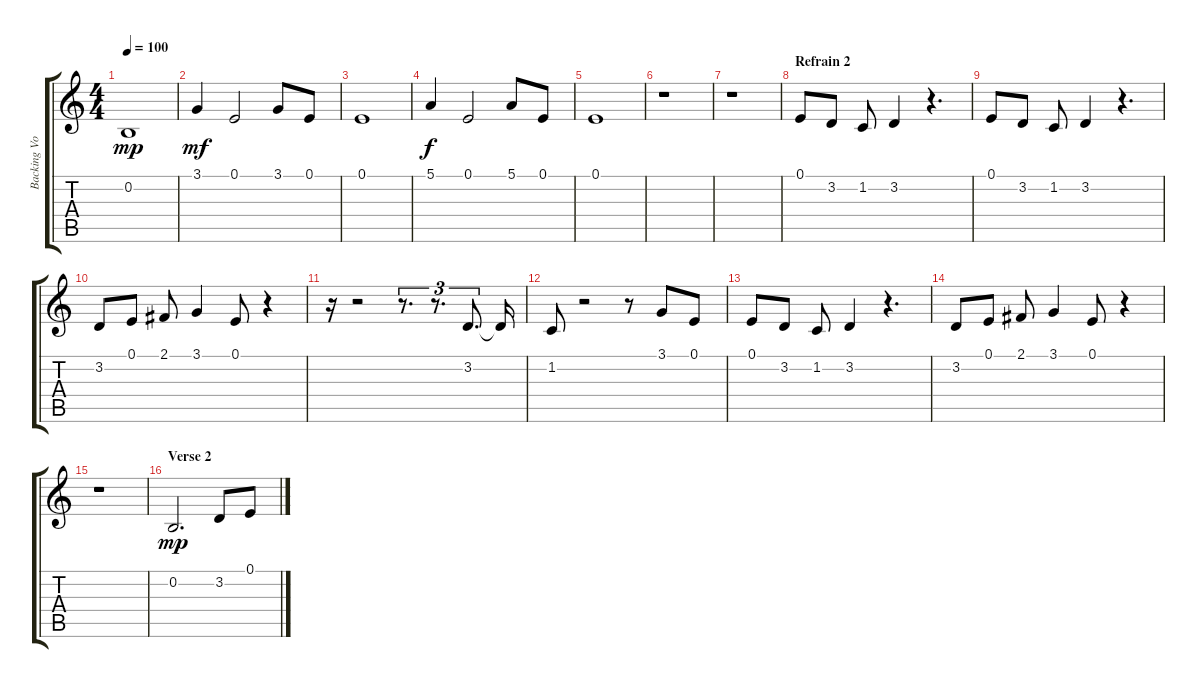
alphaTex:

\track ("Backing Vocals" "Backing Vo") {instrument panflute}
\staff {score tabs}
\tuning (E4 B3 G3 D3 A2 E2) {hide}
\ts (4 4)
\tempo 100
\clef g2
\ks c
0.2.1{dy mp} |
3.1.4{dy mf} 0.1.2 3.1.8 0.1.8 |
0.1.1 |
5.1.4{dy f} 0.1.2 5.1.8 0.1.8 |
0.1.1 |
r.1 |
r.1 |
\section ("" "Refrain 2")
0.1.8 3.2.8 1.2.8 3.2.4 r.4{d} |
0.1.8 3.2.8 1.2.8 3.2.4 r.4{d} |
3.2.8 0.1.8 2.1.8 3.1.4 0.1.8 r.4 |
r.16 r.2 r.8{d tu (3 2)} r.8{d tu (3 2)} 3.2.8{d tu (3 2)} 3.2{t}.16 |
1.2.8 r.2 r.8 3.1.8 0.1.8 |
0.1.8 3.2.8 1.2.8 3.2.4 r.4{d} |
3.2.8 0.1.8 2.1.8 3.1.4 0.1.8 r.4 |
r.1 |
\section ("" "Verse 2")
0.2.2{d dy mp} 3.2.8 0.1.8
